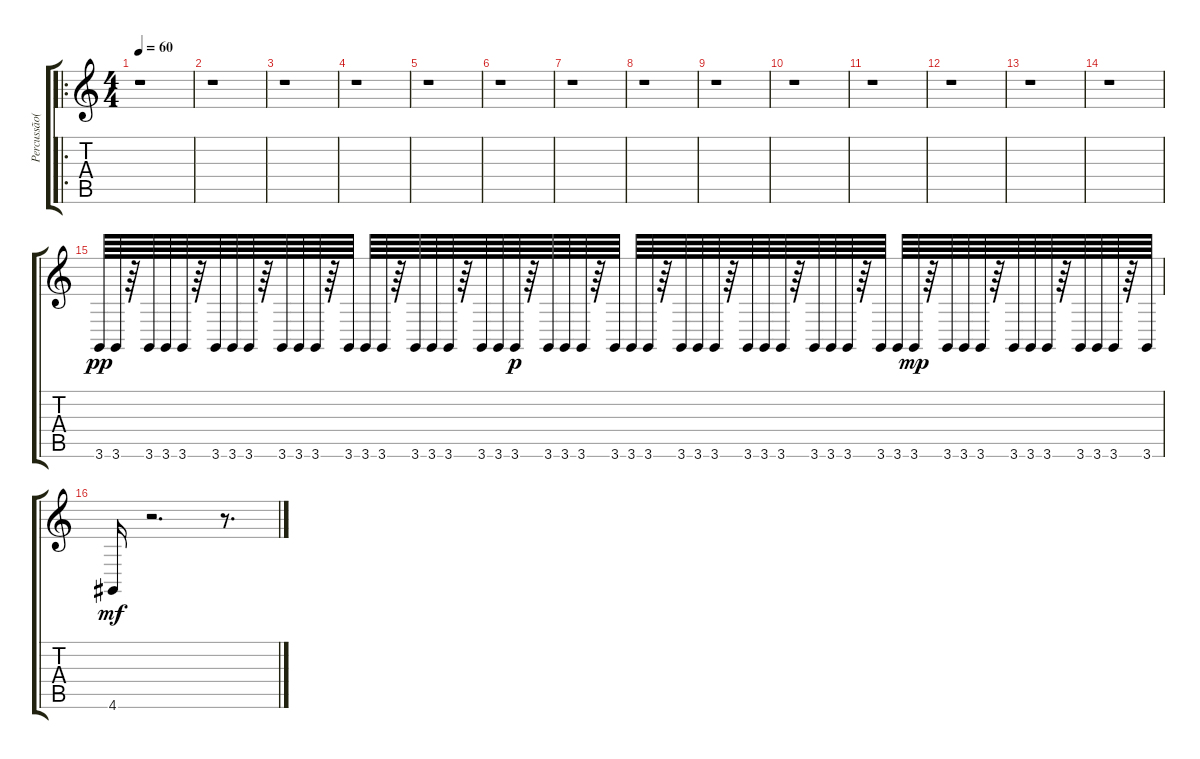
\track ("Percussão(Percussion)" "Percussão(") {instrument timpani}
\staff {score tabs}
\tuning (E4 B3 G3 D3 A2 E2) {hide}
\ro
\ts (4 4)
\tempo 60
\clef g2
\ks c
r.1{dy pp instrument timpani} |
r.1 |
r.1 |
r.1 |
r.1 |
r.1 |
r.1 |
r.1 |
r.1 |
r.1 |
r.1 |
r.1 |
r.1 |
r.1 |
3.6.64 3.6.64 r.64 3.6.64 3.6.64 3.6.64 r.64 3.6.64 3.6.64 3.6.64 r.64 3.6.64 3.6.64 3.6.64 r.64 3.6.64 3.6.64 3.6.64 r.64 3.6.64 3.6.64 3.6.64 r.64 3.6.64 3.6.64 3.6.64{dy p} r.64 3.6.64 3.6.64 3.6.64 r.64 3.6.64 3.6.64 3.6.64 r.64 3.6.64 3.6.64 3.6.64 r.64 3.6.64 3.6.64 3.6.64 r.64 3.6.64 3.6.64 3.6.64 r.64 3.6.64 3.6.64 3.6.64{dy mp} r.64 3.6.64 3.6.64 3.6.64 r.64 3.6.64 3.6.64 3.6.64 r.64 3.6.64 3.6.64 3.6.64 r.64 3.6.64 |
4.6.16{dy mf} r.2{d} r.8{d}
